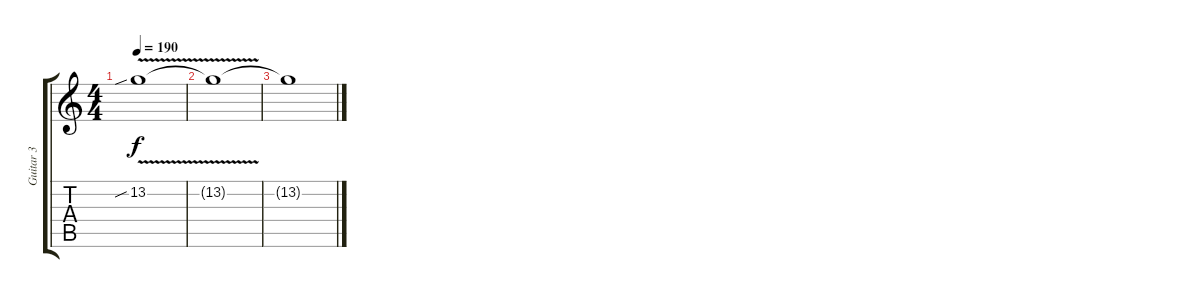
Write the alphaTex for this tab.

\track ("Guitar 3" "Guitar 3") {instrument distortionguitar}
\staff {score tabs}
\tuning (B3 Gb3 D3 A2 E2 B1) {hide}
\ts (4 4)
\tempo 190
\clef g2
\ks aminor
13.2{v sib}.1{dy f} |
13.2{t}.1{volume 0} |
13.2{t}.1
